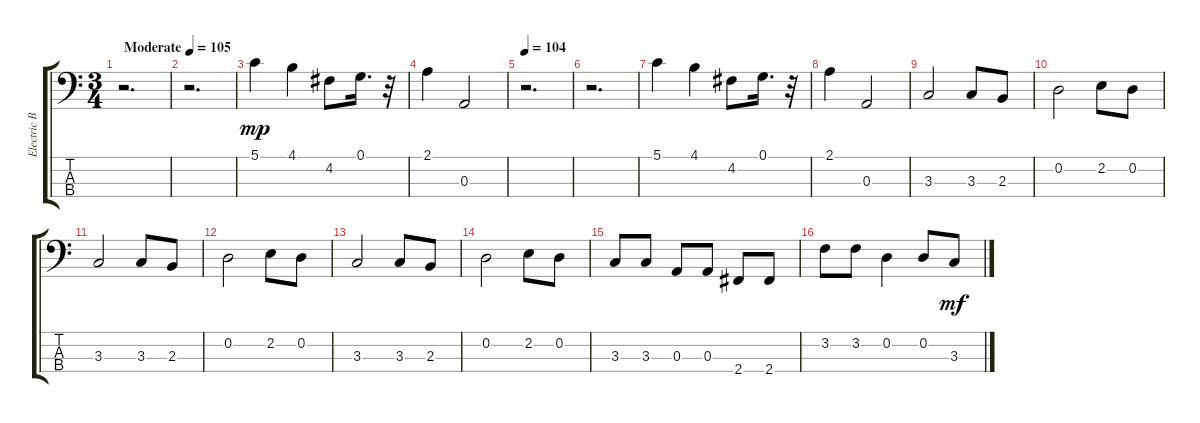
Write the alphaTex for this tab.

\track ("Electric Bass" "Electric B") {instrument electricbassfinger}
\staff {score tabs}
\tuning (G2 D2 A1 E1) {hide}
\ts (3 4)
\tempo (105 "Moderate")
\tempo 104
\tempo (105 "Moderate")
\clef f4
\ks c
r.2{d dy mp instrument electricbassfinger} |
r.2{d} |
5.1.4 4.1.4 4.2.8 0.1.16{d} r.32 |
2.1.4 0.3.2 |
\tempo 104
r.2{d} |
r.2{d} |
5.1.4 4.1.4 4.2.8 0.1.16{d} r.32 |
2.1.4 0.3.2 |
3.3.2 3.3.8 2.3.8 |
0.2.2 2.2.8 0.2.8 |
3.3.2 3.3.8 2.3.8 |
0.2.2 2.2.8 0.2.8 |
3.3.2 3.3.8 2.3.8 |
0.2.2 2.2.8 0.2.8 |
3.3.8 3.3.8 0.3.8 0.3.8 2.4.8 2.4.8 |
3.2.8 3.2.8 0.2.4 0.2.8 3.3.8{dy mf}
